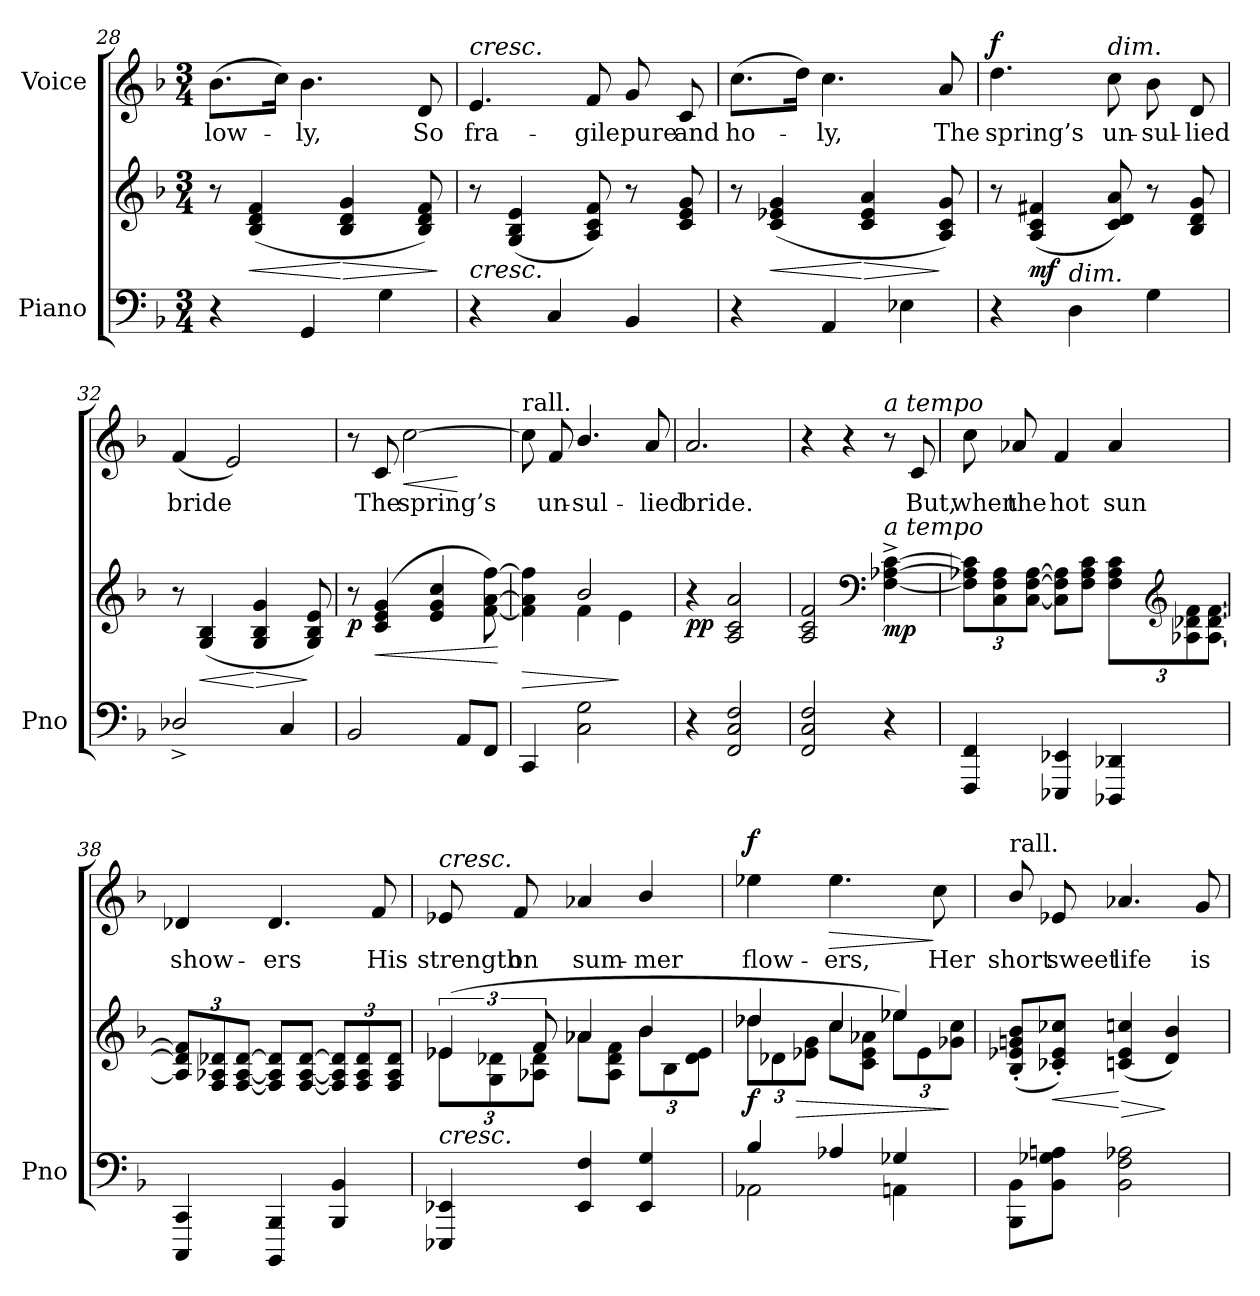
**kern	**kern	**dynam	**kern	**text	**dynam
*part2	*part2	*part2	*part1	*part1	*part1
*staff3	*staff2	*staff2/3	*staff1	*staff1	*staff1
*I"Piano	*	*	*I"Voice	*	*
*I'Pno	*	*	*	*	*
*clefF4	*clefG2	*	*clefG2	*	*
*k[b-]	*k[b-]	*	*k[b-]	*	*
*M3/4	*M3/4	*	*M3/4	*	*
=28	=28	=28	=28	=28	=28
4r	8r	.	(8.b-\L	low-	.
!	!	!LO:HP:b	!	!	!
.	(>4B-/ 4d/ 4f/	<	.	.	.
.	.	.	16cc\Jk)	.	.
4GG/	.	.	4.b-\	-ly,	.
!	!	!LO:HP:n=1:b	!	!	!
.	4B-/ 4d/ 4g/	[ >	.	.	.
4G\	.	.	.	.	.
.	8B-/ 8d/ 8f/)	.	8d/	So	.
.	.	]	.	.	.
=29	=29	=29	=29	=29	=29
!	!	!	!LO:TX:a:i:t=cresc.	!	!
!	!LO:TX:b:i:t=cresc.	!	!	!	!
4r	8r	.	4.e/	fra-	.
.	(>4G/ 4B-/ 4e/	.	.	.	.
4C/	.	.	.	.	.
.	8A/ 8c/ 8f/)	.	8f/	-gile	.
4BB-/	8r	.	8g/	pure	.
.	8c/ 8e/ 8g/	.	8c/	and	.
=30	=30	=30	=30	=30	=30
4r	8r	.	(8.cc\L	ho-	.
!	!	!LO:HP:b	!	!	!
.	(>4c/ 4e-X/ 4g/	<	.	.	.
.	.	.	16dd\Jk)	.	.
4AA/	.	.	4.cc\	-ly,	.
!	!	!LO:HP:n=1:b	!	!	!
.	4c/ 4e-/ 4a/	[ >	.	.	.
4E-X\	.	.	.	.	.
.	8A/ 8c/ 8g/)	]	8a/	The	.
=31	=31	=31	=31	=31	=31
!	!	!	!	!	!LO:DY:a
4r	8r	.	4.dd\	spring’s	f
!	!	!LO:DY:b	!	!	!
.	(>4A/ 4c/ 4f#X/	mf	.	.	.
!LO:TX:a:i:t=dim.	!	!	!	!	!
4D\	.	.	.	.	.
!	!	!	!LO:TX:a:i:t=dim.	!	!
.	8c/ 8d/ 8a/)	.	8cc\	un-	.
4G\	8r	.	8b-\	-sul-	.
.	8B-/ 8d/ 8g/	.	8d/	-lied	.
=32	=32	=32	=32	=32	=32
2D-X^/	8r	.	(4f/	bride	.
!	!	!LO:HP:b	!	!	!
.	(>4G/ 4B-/	<	.	.	.
.	.	.	2e/)	.	.
!	!	!LO:HP:n=1:b	!	!	!
.	4G/ 4B-/ 4g/	[ >	.	.	.
4C/	.	.	.	.	.
.	8G/ 8B-/ 8e/)	]	.	.	.
=33	=33	=33	=33	=33	=33
*	*	*	*^	*	*
!	!	!LO:DY:b	!	!	!	!
2BB-/	8r	p	8r	4ryy	.	.
!	!	!LO:HP:b	!	!	!	!
.	(4c/ 4e/ 4g/	<	8c/	.	The	.
!	!	!	!	!	!	!LO:HP:b
.	.	.	[2cc\	4ryy	spring’s	<
.	4e/ 4g/ 4cc/	.	.	.	.	.
8AA/L	.	.	.	4ryy	.	[
8FF/J	[8f\ [>8a\ [>8ff\)	.	.	.	.	.
*	*	*	*v	*v	*	*
.	.	[	.	.	.
=34	=34	=34	=34	=34	=34
!	!	!	!LO:TX:a:t=rall.	!	!
!	!LO:TX:b:i:t=rall.	!	!	!	!
!	!	!LO:HP:b	!	!	!
*	*^	*	*	*	*
4CC/	4f\] 4a\] 4ff\]	4ryy	>	8cc\]	.	.
.	.	.	.	8f/	un-	.
2C\ 2G\	2b-/	4f\	.	4.b-/	-sul-	.
.	.	4e\	]	.	.	.
.	.	.	.	8a/	-lied	.
*	*v	*v	*	*	*	*
=35	=35	=35	=35	=35	=35
!	!	!LO:DY:b	!	!	!
4r	4r	pp	2.a/	bride.	.
2FF/ 2C/ 2F/	2A/ 2c/ 2a/	.	.	.	.
=36	=36	=36	=36	=36	=36
2FF/ 2C/ 2F/	2A/ 2c/ 2f/	.	4r	.	.
.	.	.	4r	.	.
*	*clefF4	*	*	*	*
!	!	!	!LO:TX:i:t=a tempo	!	!
!	!LO:TX:i:t=a tempo	!	!	!	!
!	!	!LO:DY:b	!	!	!
4r	[4F\^< [4A-X\^< [4c\^<	mp	8r	.	.
.	.	.	8c/	But,	.
=37	=37	=37	=37	=37	=37
*	*Xbrackettup	*	*	*	*
4FFF/ 4FF/	12F\] 12A-X\] 12c\]L	.	8cc\	when	.
.	12C\ 12F\ 12A-\	.	.	.	.
.	.	.	8a-X/	the	.
.	[12C\ [12F\ [12A-\J	.	.	.	.
4EEE-X/ 4EE-X/	8C\] 8F\] 8A-\]L	.	4f/	hot	.
.	8F\ 8A-\ 8c\J	.	.	.	.
4DDD-X/ 4DD-X/	12F\ 12A-\ 12c\L	.	4a-/	sun	.
*	*clefG2	*	*	*	*
.	12A-X\ 12d-X\ 12f\	.	.	.	.
.	[12A-\ [12d-\ [12f\J	.	.	.	.
=38	=38	=38	=38	=38	=38
4CCC/ 4CC/	12A-/] 12d-/] 12f/]L	.	4d-X/	show-	.
.	12F/ 12A-X/ 12d-X/	.	.	.	.
.	[12F/ [12A-/ [12d-/J	.	.	.	.
4BBBB-/ 4BBB-/	8F/] 8A-/] 8d-/]L	.	4.d-/	-ers	.
.	[8F/ [8A-/ [8d-/J	.	.	.	.
4BBB-/ 4BB-/	12F/] 12A-/] 12d-/]L	.	.	.	.
.	12F/ 12A-/ 12d-/	.	.	.	.
.	.	.	8f/	His	.
.	12F/ 12A-/ 12d-/J	.	.	.	.
=39	=39	=39	=39	=39	=39
*	*^	*	*	*	*
*	*brackettup	*Xbrackettup	*	*	*	*
!	!	!	!	!LO:TX:a:i:t=cresc.	!	!
!	!LO:TX:b:i:t=cresc.	!	!	!	!	!
4EEE-X/ 4EE-X/	(6e-X/	12e-\L	.	8e-X/	strength	.
.	.	12G\ 12d-X\	.	.	.	.
.	.	.	.	8f/	on	.
.	12f/	12A-X\ 12d-\J	.	.	.	.
4EE-/ 4F/	4a-X/	8a-\L	.	4a-X/	sum-	.
.	.	8A-\ 8d-\ 8f\J	.	.	.	.
4EE-/ 4G/	4b-/	12b-\L	.	4b-/	-mer	.
.	.	12B-\	.	.	.	.
.	.	12d-\ 12e-\J	.	.	.	.
=40	=40	=40	=40	=40	=40	=40
*^	*	*	*	*	*	*
!	!	!	!	!LO:DY:b	!	!	!LO:DY:a
4B-/	2AA-X\	4dd-X/	12dd-\L	f	4ee-X\	flow-	f
.	.	.	12d-X\	.	.	.	.
!	!	!	!	!LO:HP:b	!	!	!
.	.	.	12e-X\ 12g\J	>	.	.	.
!	!	!	!	!	!	!	!LO:HP:b
4A-X/	.	4cc/	8cc\L	.	4.ee-\	-ers,	>
.	.	.	8c\ 8e-\ 8a-X\J	.	.	.	.
4G-X/	4AAn\	4ee-j/)	12ee-\L	.	.	.	.
.	.	.	12e-\	.	.	.	.
.	.	.	.	.	8cc\	Her	]
.	.	.	12g-X\ 12cc\J	]	.	.	.
*v	*v	*	*	*	*	*	*
=41	=41	=41	=41	=41	=41	=41
!	!	!	!	!LO:TX:a:t=rall.	!	!
!	!	!	!LO:DY:b	!	!	!
!	!	!	!LO:DY:n=1:b	!	!	!
*	*v	*v	*	*	*	*
8BBB-\ 8BB-\L	(8B-/' 8e-X/' 8gn/' 8b-/'L	p other-dynamics	8b-/	short	.
!	!	!LO:HP:b	!	!	!
8BB-\ 8G-X\ 8An\J	8c-X/' 8e-/' 8cc-X/'J)	<	8e-X/	sweet	.
!	!	!LO:HP:n=1:b	!	!	!
2BB-\ 2F\ 2A-X\	(4cn/ 4e-/ 4ccn/	[ >	4.a-X/	life	.
.	4d/ 4b-/)	]	.	.	.
.	.	.	8g/	is	.
=	=	=	=	=	=
*-	*-	*-	*-	*-	*-
